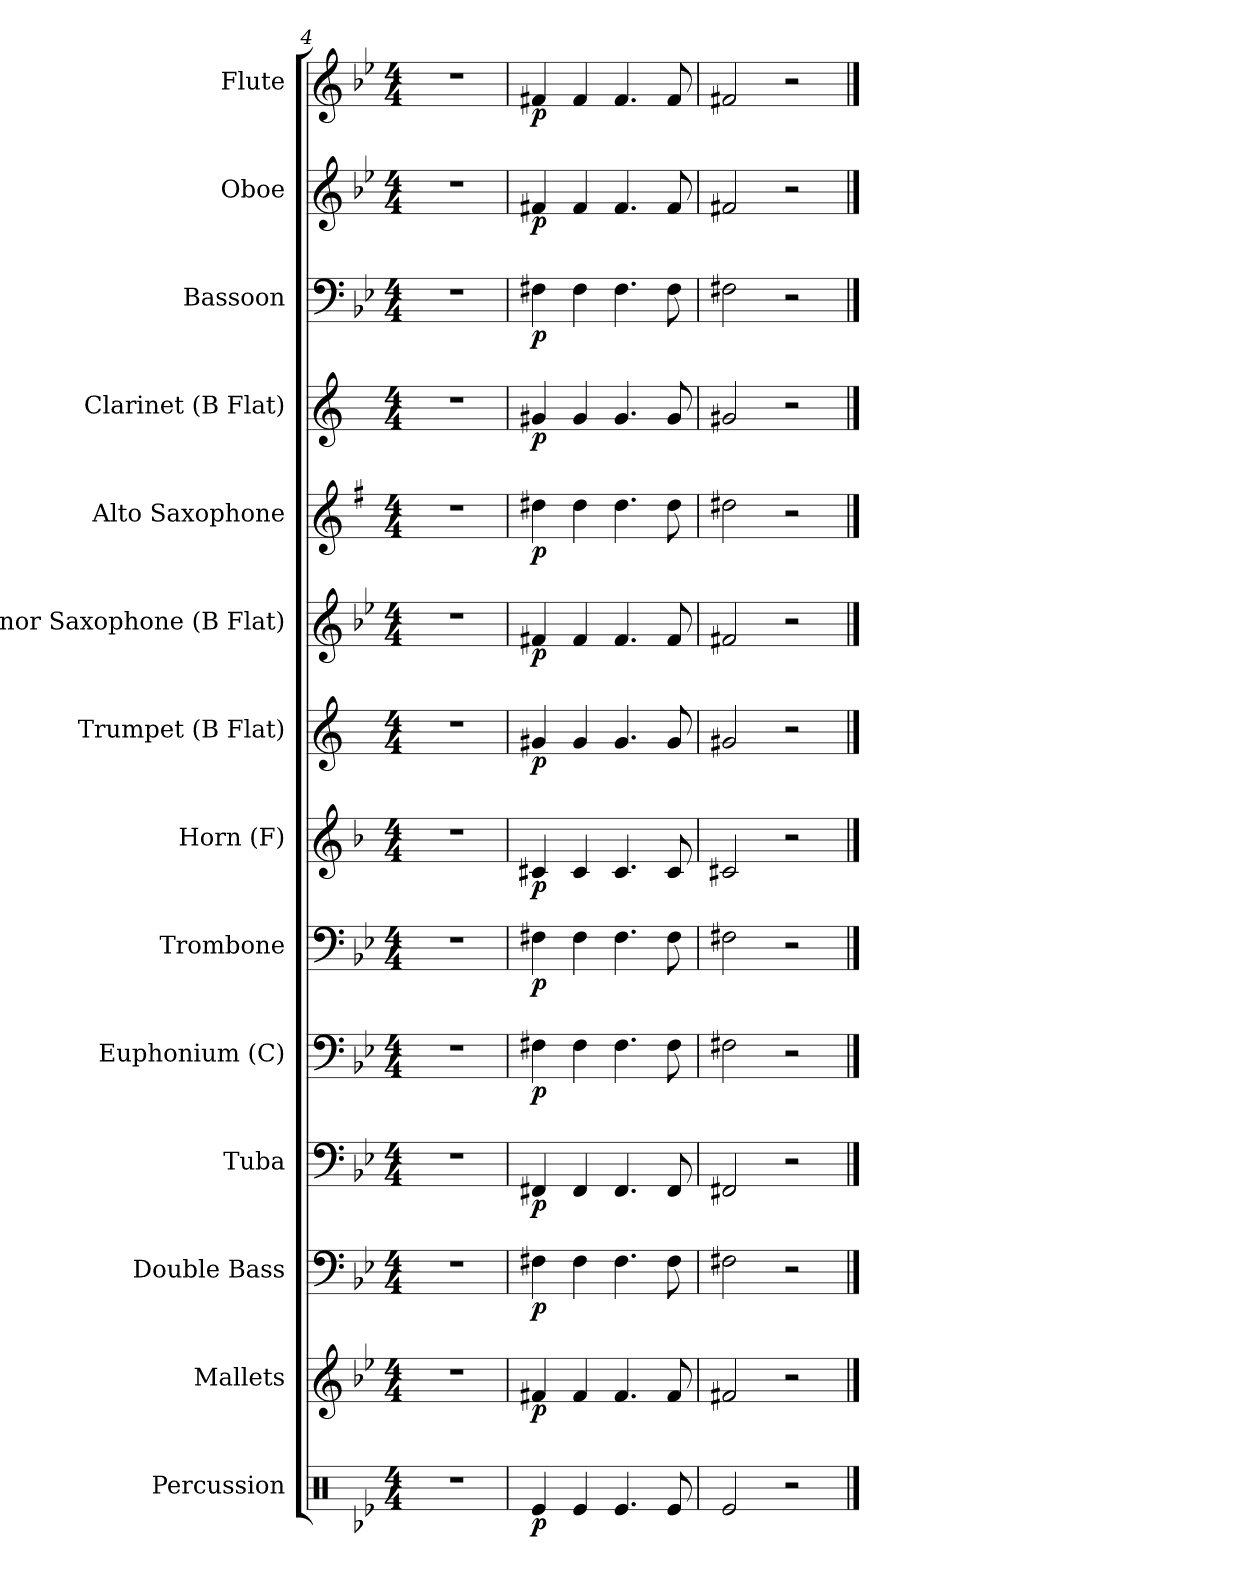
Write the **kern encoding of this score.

**kern	**dynam	**kern	**dynam	**kern	**dynam	**kern	**dynam	**kern	**dynam	**kern	**dynam	**kern	**dynam	**kern	**dynam	**kern	**dynam	**kern	**dynam	**kern	**dynam	**kern	**dynam	**kern	**dynam	**kern	**dynam
*part14	*part14	*part13	*part13	*part12	*part12	*part11	*part11	*part10	*part10	*part9	*part9	*part8	*part8	*part7	*part7	*part6	*part6	*part5	*part5	*part4	*part4	*part3	*part3	*part2	*part2	*part1	*part1
*staff14	*staff14	*staff13	*staff13	*staff12	*staff12	*staff11	*staff11	*staff10	*staff10	*staff9	*staff9	*staff8	*staff8	*staff7	*staff7	*staff6	*staff6	*staff5	*staff5	*staff4	*staff4	*staff3	*staff3	*staff2	*staff2	*staff1	*staff1
*I"Percussion	*	*I"Mallets	*	*I"Double Bass	*	*I"Tuba	*	*I"Euphonium (C)	*	*I"Trombone	*	*I"Horn (F)	*	*I"Trumpet (B Flat)	*	*I"Tenor Saxophone (B Flat)	*	*I"Alto Saxophone	*	*I"Clarinet (B Flat)	*	*I"Bassoon	*	*I"Oboe	*	*I"Flute	*
*clefX	*	*clefG2	*	*clefF4	*	*clefF4	*	*clefF4	*	*clefF4	*	*clefG2	*	*clefG2	*	*clefG2	*	*clefG2	*	*clefG2	*	*clefF4	*	*clefG2	*	*clefG2	*
*	*	*ITrd-14c-24	*	*ITrd7c12	*	*	*	*	*	*	*	*ITrd4c7	*	*ITrd1c2	*	*ITrd8c14	*	*ITrd5c9	*	*ITrd1c2	*	*	*	*	*	*	*
*k[b-e-]	*	*k[b-e-]	*	*k[b-e-]	*	*k[b-e-]	*	*k[b-e-]	*	*k[b-e-]	*	*k[b-e-]	*	*k[b-e-]	*	*k[b-e-]	*	*k[b-e-]	*	*k[b-e-]	*	*k[b-e-]	*	*k[b-e-]	*	*k[b-e-]	*
*B-:	*	*B-:	*	*B-:	*	*B-:	*	*B-:	*	*B-:	*	*B-:	*	*B-:	*	*B-:	*	*B-:	*	*B-:	*	*B-:	*	*B-:	*	*B-:	*
*M4/4	*	*M4/4	*	*M4/4	*	*M4/4	*	*M4/4	*	*M4/4	*	*M4/4	*	*M4/4	*	*M4/4	*	*M4/4	*	*M4/4	*	*M4/4	*	*M4/4	*	*M4/4	*
=4	=4	=4	=4	=4	=4	=4	=4	=4	=4	=4	=4	=4	=4	=4	=4	=4	=4	=4	=4	=4	=4	=4	=4	=4	=4	=4	=4
1r	.	1r	.	1r	.	1r	.	1r	.	1r	.	1r	.	1r	.	1r	.	1r	.	1r	.	1r	.	1r	.	1r	.
=5	=5	=5	=5	=5	=5	=5	=5	=5	=5	=5	=5	=5	=5	=5	=5	=5	=5	=5	=5	=5	=5	=5	=5	=5	=5	=5	=5
!	!LO:DY:b	!	!LO:DY:b	!	!LO:DY:b	!	!LO:DY:b	!	!LO:DY:b	!	!LO:DY:b	!	!LO:DY:b	!	!LO:DY:b	!	!LO:DY:b	!	!LO:DY:b	!	!LO:DY:b	!	!LO:DY:b	!	!LO:DY:b	!	!LO:DY:b
4Re/	p	4fff#X/	p	4FF#X\	p	4FF#X/	p	4F#X\	p	4F#X\	p	4F#X/	p	4f#X/	p	4F#X/	p	4f#X\	p	4f#X/	p	4F#X\	p	4f#X/	p	4f#X/	p
4Re/	.	4fff#/	.	4FF#\	.	4FF#/	.	4F#\	.	4F#\	.	4F#/	.	4f#/	.	4F#/	.	4f#\	.	4f#/	.	4F#\	.	4f#/	.	4f#/	.
4.Re/	.	4.fff#/	.	4.FF#\	.	4.FF#/	.	4.F#\	.	4.F#\	.	4.F#/	.	4.f#/	.	4.F#/	.	4.f#\	.	4.f#/	.	4.F#\	.	4.f#/	.	4.f#/	.
8Re/	.	8fff#/	.	8FF#\	.	8FF#/	.	8F#\	.	8F#\	.	8F#/	.	8f#/	.	8F#/	.	8f#\	.	8f#/	.	8F#\	.	8f#/	.	8f#/	.
=6	=6	=6	=6	=6	=6	=6	=6	=6	=6	=6	=6	=6	=6	=6	=6	=6	=6	=6	=6	=6	=6	=6	=6	=6	=6	=6	=6
2Re/	.	2fff#X/	.	2FF#X\	.	2FF#X/	.	2F#X\	.	2F#X\	.	2F#X/	.	2f#X/	.	2F#X/	.	2f#X\	.	2f#X/	.	2F#X\	.	2f#X/	.	2f#X/	.
2r	.	2r	.	2r	.	2r	.	2r	.	2r	.	2r	.	2r	.	2r	.	2r	.	2r	.	2r	.	2r	.	2r	.
==	==	==	==	==	==	==	==	==	==	==	==	==	==	==	==	==	==	==	==	==	==	==	==	==	==	==	==
*-	*-	*-	*-	*-	*-	*-	*-	*-	*-	*-	*-	*-	*-	*-	*-	*-	*-	*-	*-	*-	*-	*-	*-	*-	*-	*-	*-
